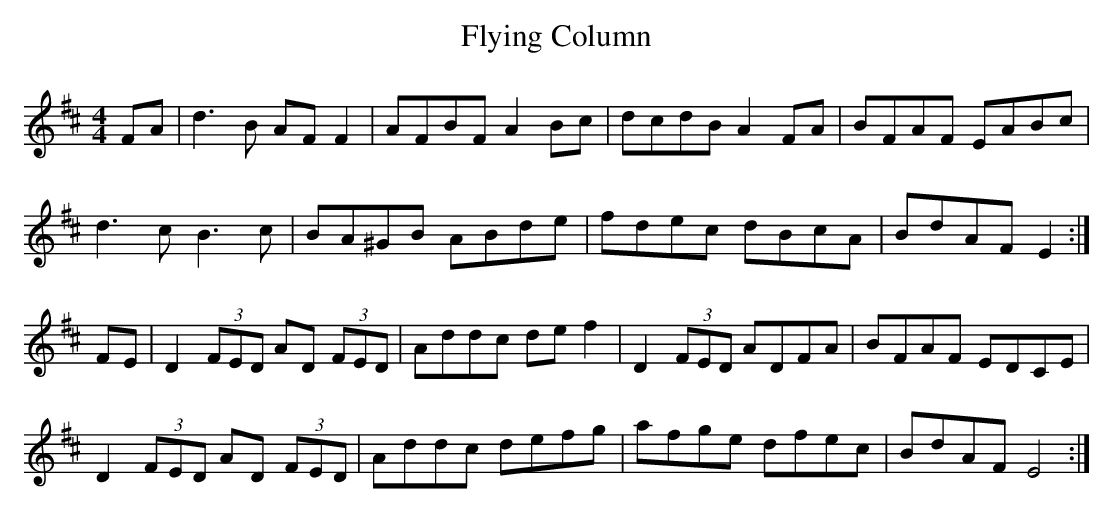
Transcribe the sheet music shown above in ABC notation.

X:1
T: Flying Column
M: 4/4
L: 1/8
K: D
FA|d3B AF F2|AFBF A2 Bc|dcdB A2 FA|BFAF EABc|
d3c B3c|BA^GB ABde|fdec dBcA|BdAF E2 :|
FE|D2 (3FED AD (3FED|Addc de f2|D2 (3FED ADFA|\
BFAF EDCE|
D2 (3FED AD (3FED|Addc defg|afge dfec|BdAF E4 :|
